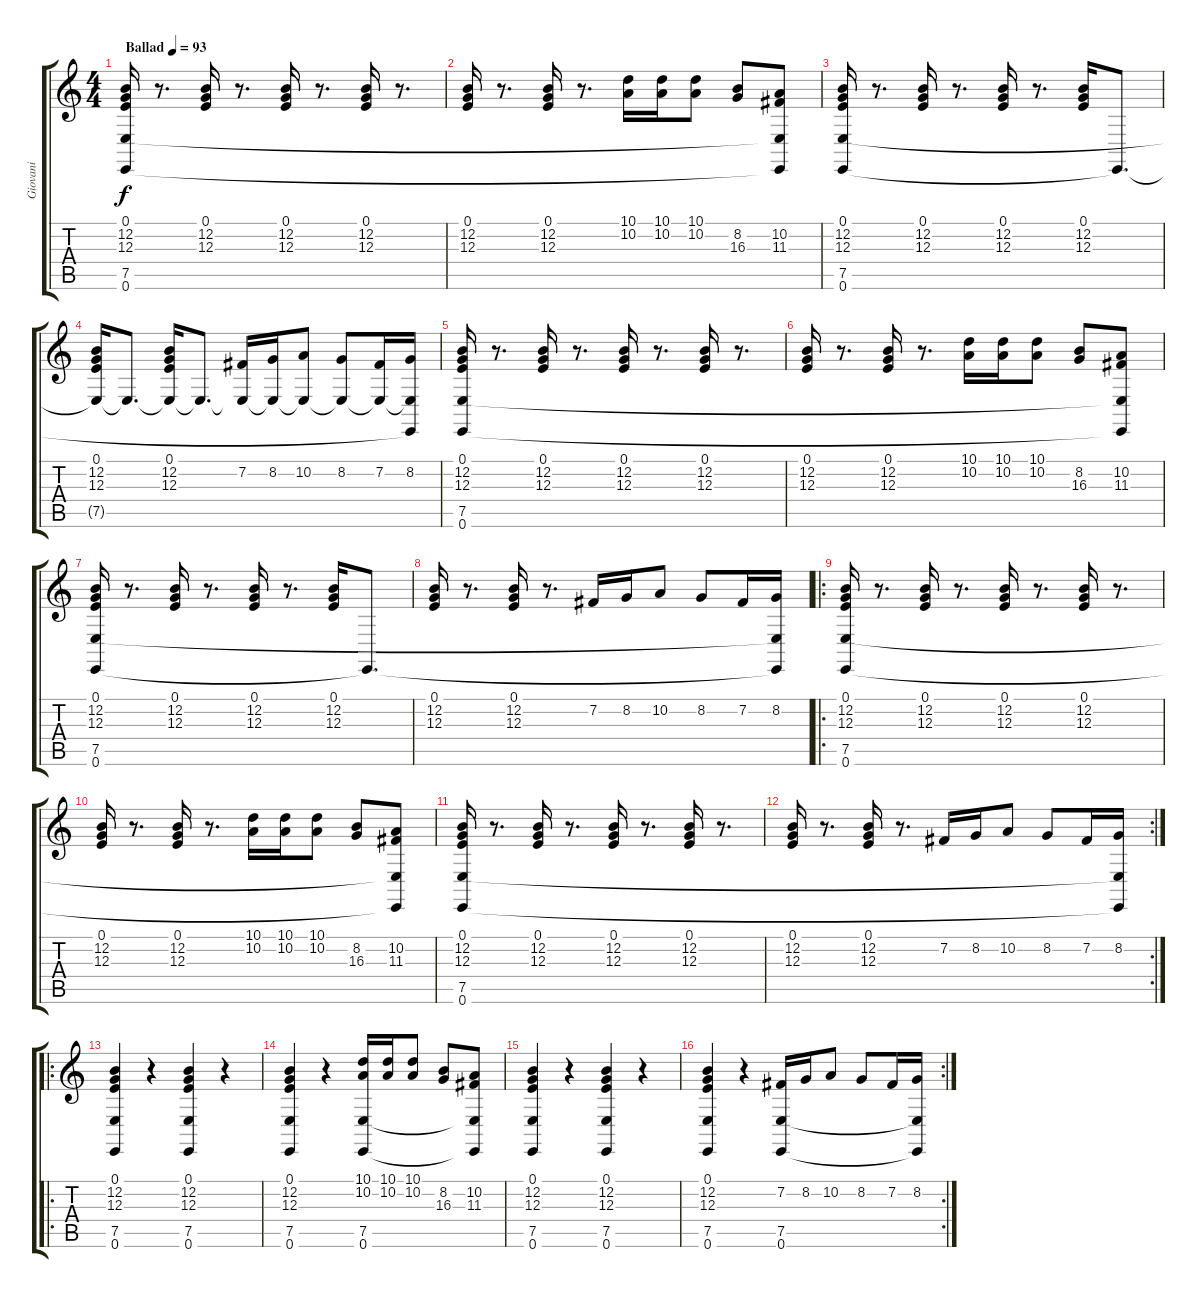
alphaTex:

\track ("Giovani" "Giovani") {instrument tremolostrings}
\staff {score tabs}
\tuning (E4 B3 G3 D3 A2 E2) {hide}
\ts (4 4)
\tempo (93 "Ballad")
\clef g2
\ks c
(0.1 12.2 12.3 7.5 0.6).16{dy f instrument tremolostrings} r.8{d} (0.1 12.2 12.3).16 r.8{d} (0.1 12.2 12.3).16 r.8{d} (0.1 12.2 12.3).16 r.8{d} |
(0.1 12.2 12.3).16 r.8{d} (0.1 12.2 12.3).16 r.8{d} (10.1 10.2).16 (10.1 10.2).16 (10.1 10.2).8 (8.2 16.3).8 (10.2 11.3 7.5{t} 0.6{t}).8 |
(0.1 12.2 12.3 7.5 0.6).16 r.8{d} (0.1 12.2 12.3).16 r.8{d} (0.1 12.2 12.3).16 r.8{d} (0.1 12.2 12.3).16 0.6{t}.8{d} |
(0.1 12.2 12.3 7.5{t}).16 7.5{t}.8{d} (0.1 12.2 12.3 7.5{t}).16 7.5{t}.8{d} (7.2 7.5{t}).16 (8.2 7.5{t}).16 (10.2 7.5{t}).8 (8.2 7.5{t}).8 (7.2 7.5{t}).16 (8.2 7.5{t} 0.6{t}).16 |
(0.1 12.2 12.3 7.5 0.6).16 r.8{d} (0.1 12.2 12.3).16 r.8{d} (0.1 12.2 12.3).16 r.8{d} (0.1 12.2 12.3).16 r.8{d} |
(0.1 12.2 12.3).16 r.8{d} (0.1 12.2 12.3).16 r.8{d} (10.1 10.2).16 (10.1 10.2).16 (10.1 10.2).8 (8.2 16.3).8 (10.2 11.3 7.5{t} 0.6{t}).8 |
(0.1 12.2 12.3 7.5 0.6).16 r.8{d} (0.1 12.2 12.3).16 r.8{d} (0.1 12.2 12.3).16 r.8{d} (0.1 12.2 12.3).16 0.6{t}.8{d} |
(0.1 12.2 12.3).16 r.8{d} (0.1 12.2 12.3).16 r.8{d} 7.2.16 8.2.16 10.2.8 8.2.8 7.2.16 (8.2 7.5{t} 0.6{t}).16 |
\ro
(0.1 12.2 12.3 7.5 0.6).16 r.8{d} (0.1 12.2 12.3).16 r.8{d} (0.1 12.2 12.3).16 r.8{d} (0.1 12.2 12.3).16 r.8{d} |
(0.1 12.2 12.3).16 r.8{d} (0.1 12.2 12.3).16 r.8{d} (10.1 10.2).16 (10.1 10.2).16 (10.1 10.2).8 (8.2 16.3).8 (10.2 11.3 7.5{t} 0.6{t}).8 |
(0.1 12.2 12.3 7.5 0.6).16 r.8{d} (0.1 12.2 12.3).16 r.8{d} (0.1 12.2 12.3).16 r.8{d} (0.1 12.2 12.3).16 r.8{d} |
\rc 2
(0.1 12.2 12.3).16 r.8{d} (0.1 12.2 12.3).16 r.8{d} 7.2.16 8.2.16 10.2.8 8.2.8 7.2.16 (8.2 7.5{t} 0.6{t}).16 |
\ro
(0.1 12.2 12.3 7.5 0.6).4 r.4 (0.1 12.2 12.3 7.5 0.6).4 r.4 |
(0.1 12.2 12.3 7.5 0.6).4 r.4 (10.1 10.2 7.5 0.6).16 (10.1 10.2).16 (10.1 10.2).8 (8.2 16.3).8 (10.2 11.3 7.5{t} 0.6{t}).8 |
(0.1 12.2 12.3 7.5 0.6).4 r.4 (0.1 12.2 12.3 7.5 0.6).4 r.4 |
\rc 2
(0.1 12.2 12.3 7.5 0.6).4 r.4 (7.2 7.5 0.6).16 8.2.16 10.2.8 8.2.8 7.2.16 (8.2 7.5{t} 0.6{t}).16
